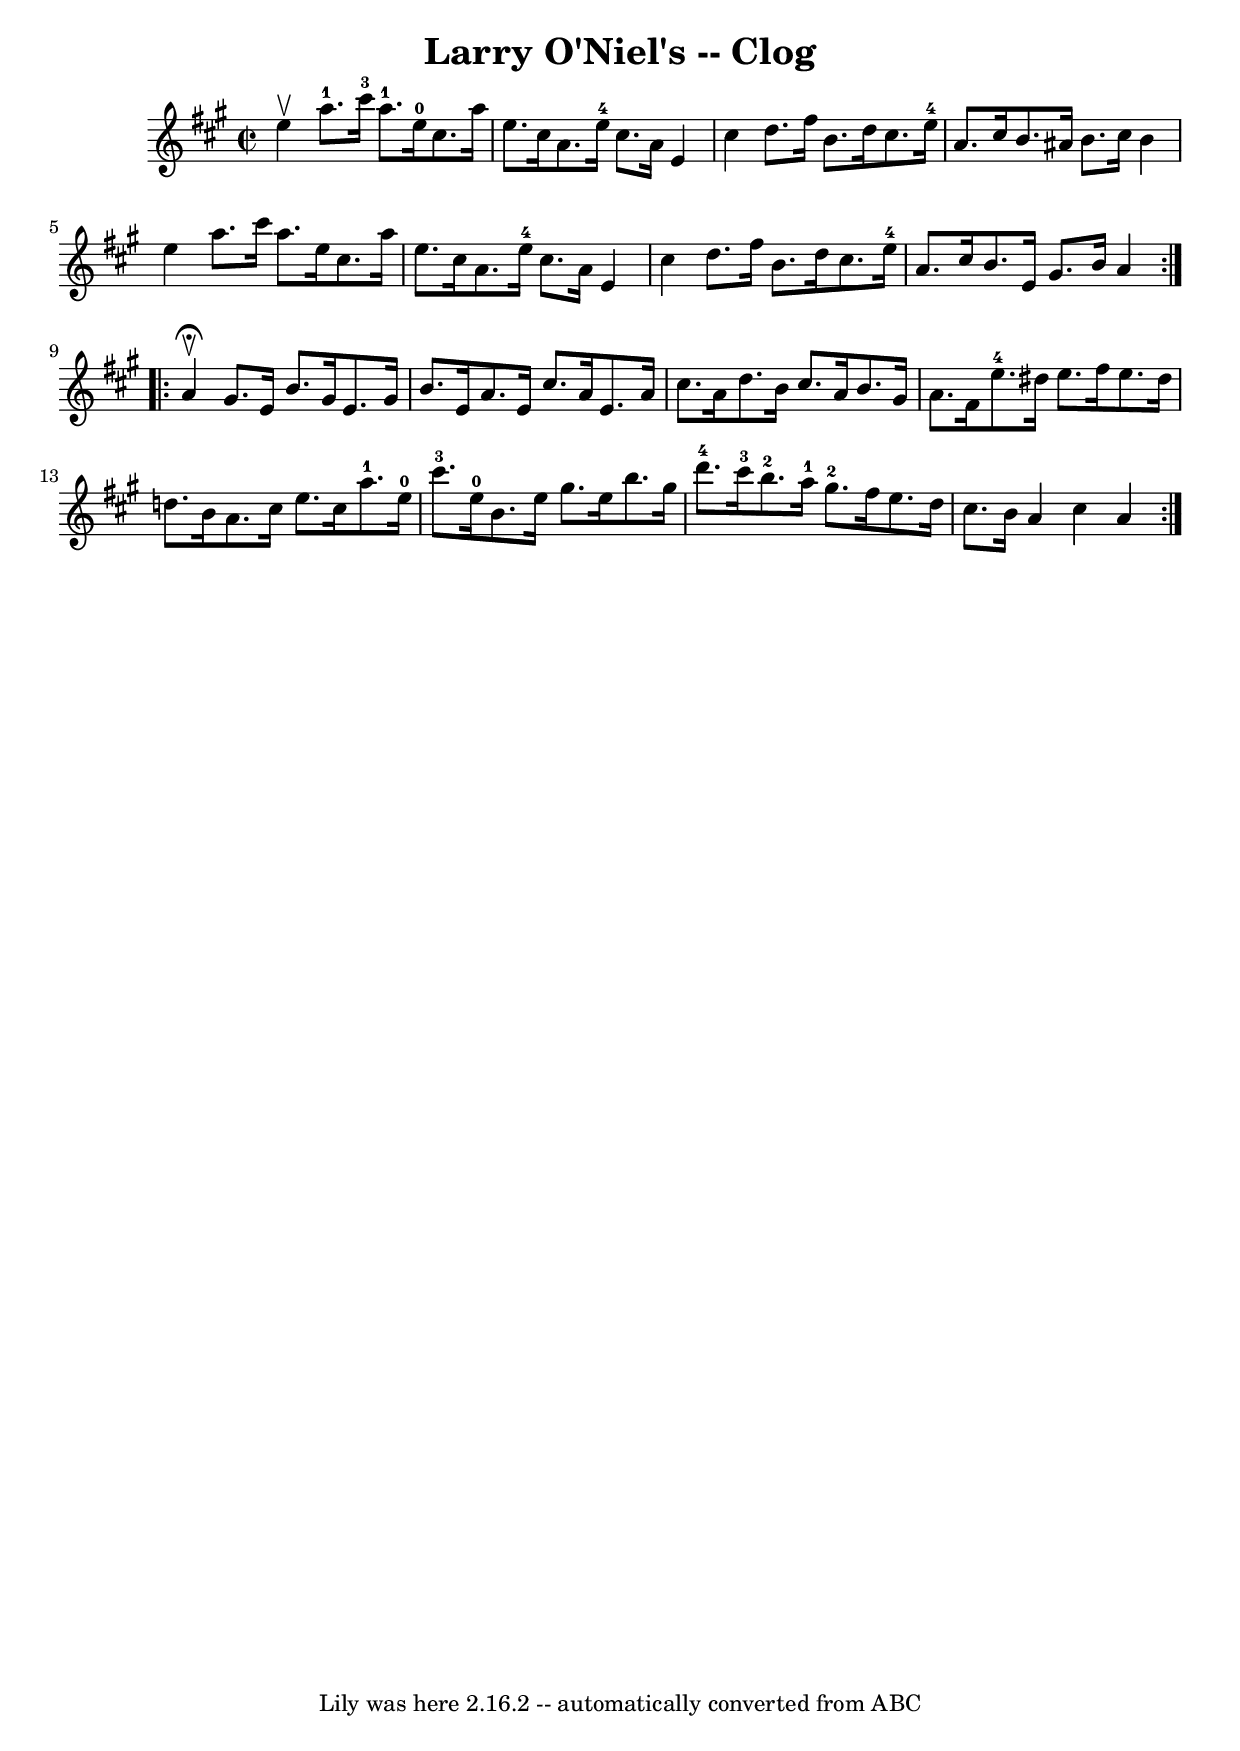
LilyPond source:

\version "2.7.40"
\include "Mammoth.ily"
\header {
	%% book = "Ryan's Mammoth Collection"
	crossRefNumber = "1"
	footnotes = "\\\\156 927"
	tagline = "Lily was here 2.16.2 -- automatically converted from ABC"
	title = "Larry O'Niel's -- Clog"
}
voicedefault =  {


\repeat volta 2 {
\override Staff.TimeSignature #'style = #'C
 \time 2/2 
\key a \major e''4^\upbow |
 a''8.-1 cis'''16 
-3 a''8.-1 e''16-0 cis''8. a''16 e''8. cis''16    
|
 a'8. e''16-4 cis''8. a'16 e'4 cis''4    |
    
 d''8. fis''16 b'8. d''16 cis''8. e''16-4 a'8. cis''16   
 |
 b'8. ais'16 b'8. cis''16 b'4 e''4    |
     
a''8. cis'''16 a''8. e''16 cis''8. a''16 e''8. cis''16    
|
 a'8. e''16-4 cis''8. a'16 e'4 cis''4    |
   
d''8. fis''16 b'8. d''16 cis''8. e''16-4 a'8. cis''16    
|
 b'8. e'16 gis'8. b'16 a'4    }     \repeat volta 2 {   
a'4^\fermata^\upbow |
 gis'8. e'16 b'8. gis'16 e'8.    
gis'16 b'8. e'16    |
 a'8. e'16 cis''8. a'16 e'8.    
a'16 cis''8. a'16    |
 d''8. b'16 cis''8. a'16 b'8.  
 gis'16 a'8. fis'16    |
 e''8.-4 dis''16 e''8.    
fis''16 e''8. dis''16 d''!8. b'16    |
 a'8. cis''16   
 e''8. cis''16 a''8.-1 e''16-0 cis'''8.-3 e''16-0   
|
 b'8. e''16 gis''8. e''16 b''8. gis''16 d'''8.-4 
 cis'''16-3   |
 b''8.-2 a''16-1 gis''8.-2   
fis''16 e''8. d''16 cis''8. b'16    |
 a'4 cis''4 a'4 
 }   
}

\score{
    <<

	\context Staff="default"
	{
	    \voicedefault 
	}

    >>
	\layout {
	}
	\midi {}
}
